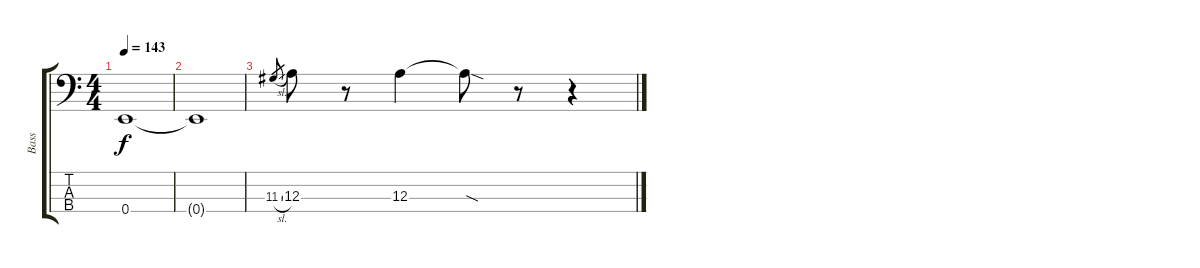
\track ("Bass" "Bass") {instrument electricbasspick}
\staff {score tabs}
\tuning (G2 D2 A1 E1) {hide}
\ts (4 4)
\tempo 143
\clef f4
\ks c
0.4{t}.1{dy f} |
0.4{t}.1 |
11.3{sl}.8{gr} 12.3.8 r.8 12.3.4 12.3{sod t}.8 r.8 r.4
